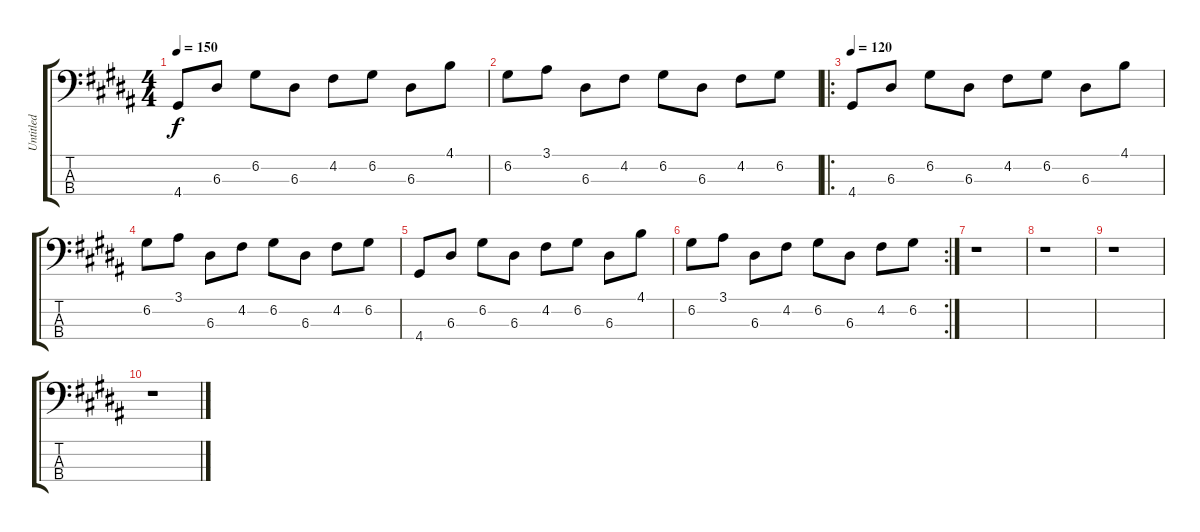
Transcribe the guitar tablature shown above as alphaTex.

\track ("Untitled" "Untitled") {instrument electricbassfinger}
\staff {score tabs}
\tuning (G2 D2 A1 E1) {hide}
\ts (4 4)
\tempo 150
\clef f4
\ks g#minor
4.4.8{dy f} 6.3.8 6.2.8 6.3.8 4.2.8 6.2.8 6.3.8 4.1.8 |
6.2.8 3.1.8 6.3.8 4.2.8 6.2.8 6.3.8 4.2.8 6.2.8 |
\ro
\tempo 120
\ks b
4.4.8 6.3.8 6.2.8 6.3.8 4.2.8 6.2.8 6.3.8 4.1.8 |
\ks g#minor
6.2.8 3.1.8 6.3.8 4.2.8 6.2.8 6.3.8 4.2.8 6.2.8 |
4.4.8 6.3.8 6.2.8 6.3.8 4.2.8 6.2.8 6.3.8 4.1.8 |
\rc 2
6.2.8 3.1.8 6.3.8 4.2.8 6.2.8 6.3.8 4.2.8 6.2.8 |
\ks b
r.1 |
\ks g#minor
r.1 |
r.1 |
r.1
